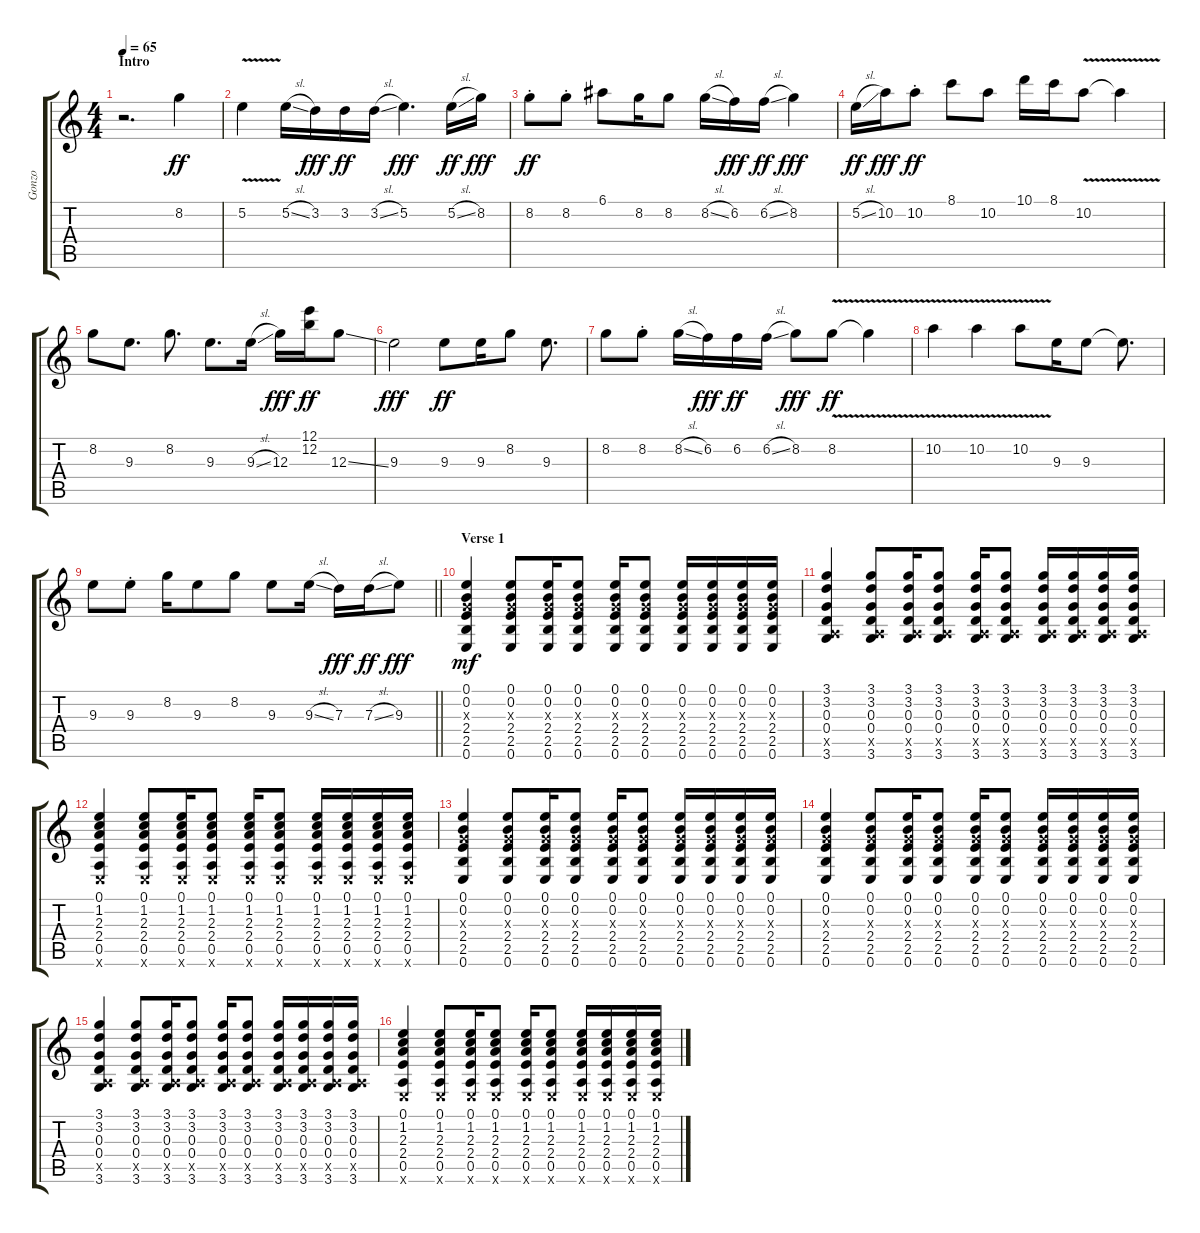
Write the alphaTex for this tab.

\track ("Gonzo" "Gonzo") {instrument acousticguitarsteel}
\staff {score tabs}
\tuning (E4 B3 G3 D3 A2 E2) {hide}
\ts (4 4)
\section ("" "Intro")
\tempo 65
\clef g2
\ks c
r.2{d dy ff instrument acousticguitarsteel} 8.2.4 |
5.2{v}.4 5.2{sl}.16 3.2.16{dy fff} 3.2.16{dy ff} 3.2{sl}.16 5.2.4{d dy fff} 5.2{sl}.16{dy ff} 8.2.16{dy fff} |
8.2{st}.8{dy ff} 8.2{st}.8 6.1.8 8.2.16 8.2.8 8.2{sl}.16 6.2.16{dy fff} 6.2{sl}.16{dy ff} 8.2.4{dy fff} |
5.2{sl}.16{dy ff} 10.2.16{dy fff} 10.2{st}.8{dy ff} 8.1.8 10.2.8 10.1.16 8.1.16 10.2{v}.8 10.2{t}.4 |
8.2.8 9.3.8{d} 8.2.8{d} 9.3.8{d} 9.3{sl}.16 12.3.16{dy fff} (12.1 12.2).16{dy ff} 12.3{ss}.8 |
9.3.2{dy fff} 9.3.8{dy ff} 9.3.16 8.2.8 9.3.8{d} |
8.2.8 8.2{st}.8 8.2{sl}.16 6.2.16{dy fff} 6.2.16{dy ff} 6.2{sl}.16 8.2.8{dy fff} 8.2{v}.8{dy ff} 8.2{t}.4 |
10.2{v}.4 10.2{v}.4 10.2{v}.8 9.3.16 9.3.8 9.3{t}.8{d} |
\barLineRight lightlight
9.3.8 9.3{st}.8 8.2.16 9.3.8 8.2.8 9.3.8 9.3{sl}.16 7.3.16{dy fff} 7.3{sl}.16{dy ff} 9.3.8{dy fff} |
\section ("" "Verse 1")
(0.1 0.2 0.3{x} 2.4 2.5 0.6).4{dy mf} (0.1 0.2 0.3{x} 2.4 2.5 0.6).8 (0.1 0.2 0.3{x} 2.4 2.5 0.6).16 (0.1 0.2 0.3{x} 2.4 2.5 0.6).8 (0.1 0.2 0.3{x} 2.4 2.5 0.6).16 (0.1 0.2 0.3{x} 2.4 2.5 0.6).8 (0.1 0.2 0.3{x} 2.4 2.5 0.6).16 (0.1 0.2 0.3{x} 2.4 2.5 0.6).16 (0.1 0.2 0.3{x} 2.4 2.5 0.6).16 (0.1 0.2 0.3{x} 2.4 2.5 0.6).16 |
(3.1 3.2 0.3 0.4 0.5{x} 3.6).4 (3.1 3.2 0.3 0.4 0.5{x} 3.6).8 (3.1 3.2 0.3 0.4 0.5{x} 3.6).16 (3.1 3.2 0.3 0.4 0.5{x} 3.6).8 (3.1 3.2 0.3 0.4 0.5{x} 3.6).16 (3.1 3.2 0.3 0.4 0.5{x} 3.6).8 (3.1 3.2 0.3 0.4 0.5{x} 3.6).16 (3.1 3.2 0.3 0.4 0.5{x} 3.6).16 (3.1 3.2 0.3 0.4 0.5{x} 3.6).16 (3.1 3.2 0.3 0.4 0.5{x} 3.6).16 |
(0.1 1.2 2.3 2.4 0.5 0.6{x}).4 (0.1 1.2 2.3 2.4 0.5 0.6{x}).8 (0.1 1.2 2.3 2.4 0.5 0.6{x}).16 (0.1 1.2 2.3 2.4 0.5 0.6{x}).8 (0.1 1.2 2.3 2.4 0.5 0.6{x}).16 (0.1 1.2 2.3 2.4 0.5 0.6{x}).8 (0.1 1.2 2.3 2.4 0.5 0.6{x}).16 (0.1 1.2 2.3 2.4 0.5 0.6{x}).16 (0.1 1.2 2.3 2.4 0.5 0.6{x}).16 (0.1 1.2 2.3 2.4 0.5 0.6{x}).16 |
(0.1 0.2 0.3{x} 2.4 2.5 0.6).4 (0.1 0.2 0.3{x} 2.4 2.5 0.6).8 (0.1 0.2 0.3{x} 2.4 2.5 0.6).16 (0.1 0.2 0.3{x} 2.4 2.5 0.6).8 (0.1 0.2 0.3{x} 2.4 2.5 0.6).16 (0.1 0.2 0.3{x} 2.4 2.5 0.6).8 (0.1 0.2 0.3{x} 2.4 2.5 0.6).16 (0.1 0.2 0.3{x} 2.4 2.5 0.6).16 (0.1 0.2 0.3{x} 2.4 2.5 0.6).16 (0.1 0.2 0.3{x} 2.4 2.5 0.6).16 |
(0.1 0.2 0.3{x} 2.4 2.5 0.6).4 (0.1 0.2 0.3{x} 2.4 2.5 0.6).8 (0.1 0.2 0.3{x} 2.4 2.5 0.6).16 (0.1 0.2 0.3{x} 2.4 2.5 0.6).8 (0.1 0.2 0.3{x} 2.4 2.5 0.6).16 (0.1 0.2 0.3{x} 2.4 2.5 0.6).8 (0.1 0.2 0.3{x} 2.4 2.5 0.6).16 (0.1 0.2 0.3{x} 2.4 2.5 0.6).16 (0.1 0.2 0.3{x} 2.4 2.5 0.6).16 (0.1 0.2 0.3{x} 2.4 2.5 0.6).16 |
(3.1 3.2 0.3 0.4 0.5{x} 3.6).4 (3.1 3.2 0.3 0.4 0.5{x} 3.6).8 (3.1 3.2 0.3 0.4 0.5{x} 3.6).16 (3.1 3.2 0.3 0.4 0.5{x} 3.6).8 (3.1 3.2 0.3 0.4 0.5{x} 3.6).16 (3.1 3.2 0.3 0.4 0.5{x} 3.6).8 (3.1 3.2 0.3 0.4 0.5{x} 3.6).16 (3.1 3.2 0.3 0.4 0.5{x} 3.6).16 (3.1 3.2 0.3 0.4 0.5{x} 3.6).16 (3.1 3.2 0.3 0.4 0.5{x} 3.6).16 |
(0.1 1.2 2.3 2.4 0.5 0.6{x}).4 (0.1 1.2 2.3 2.4 0.5 0.6{x}).8 (0.1 1.2 2.3 2.4 0.5 0.6{x}).16 (0.1 1.2 2.3 2.4 0.5 0.6{x}).8 (0.1 1.2 2.3 2.4 0.5 0.6{x}).16 (0.1 1.2 2.3 2.4 0.5 0.6{x}).8 (0.1 1.2 2.3 2.4 0.5 0.6{x}).16 (0.1 1.2 2.3 2.4 0.5 0.6{x}).16 (0.1 1.2 2.3 2.4 0.5 0.6{x}).16 (0.1 1.2 2.3 2.4 0.5 0.6{x}).16
